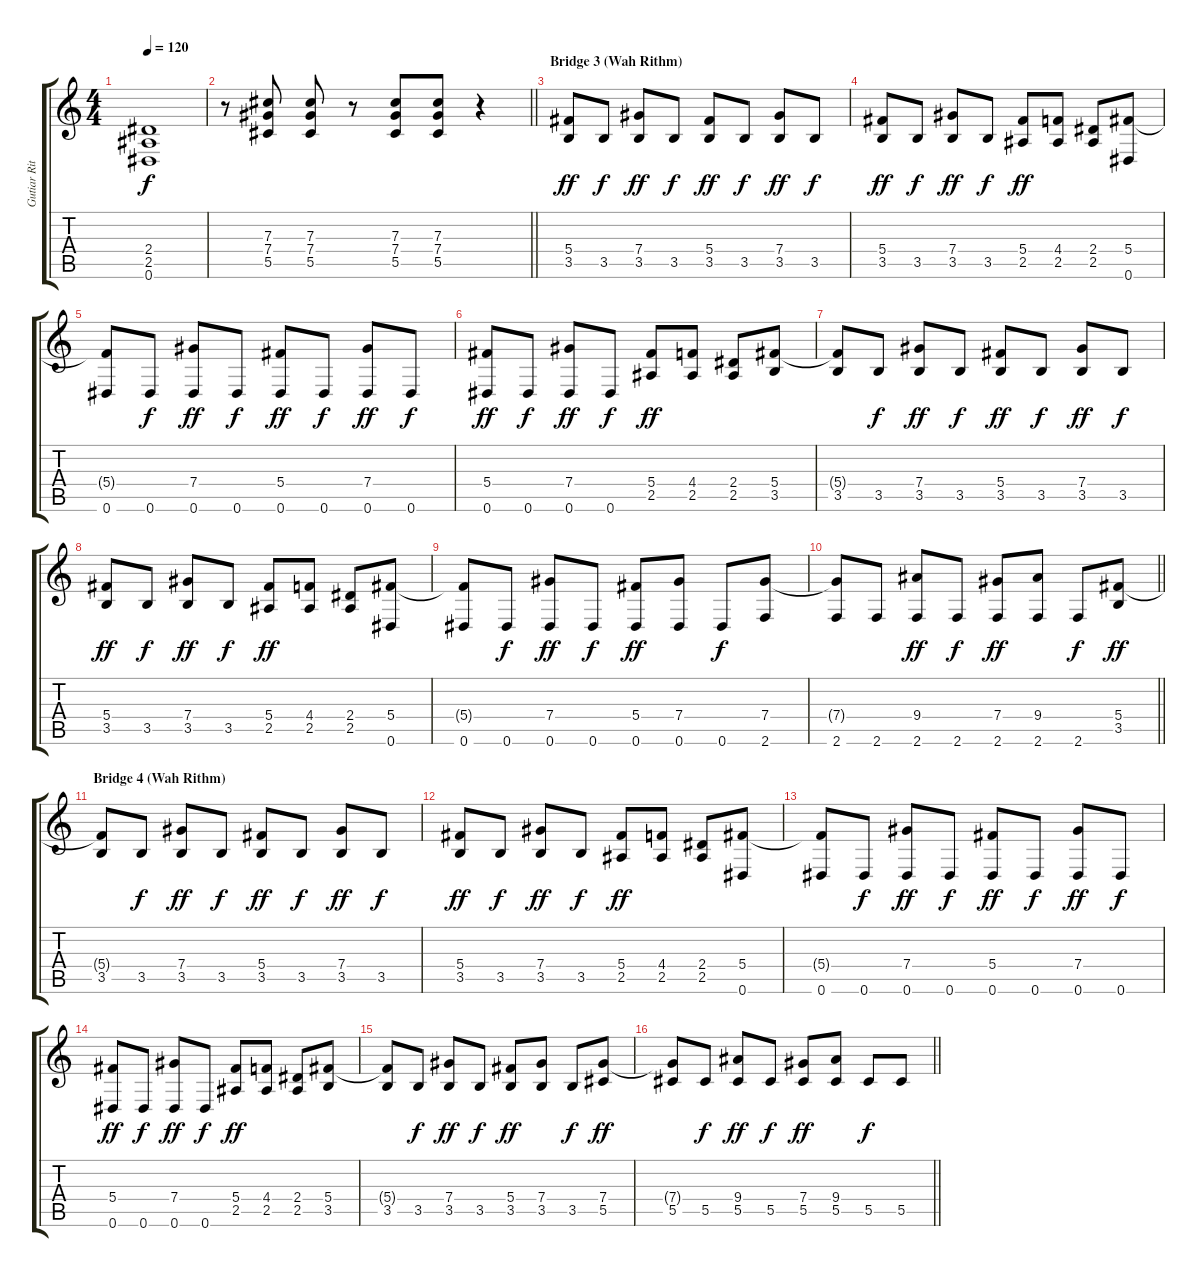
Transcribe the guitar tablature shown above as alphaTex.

\track ("Gutiar Rithm 1" "Gutiar Rit") {instrument distortionguitar}
\staff {score tabs}
\tuning (Eb4 Bb3 Gb3 Db3 Ab2 Eb2) {hide}
\ts (4 4)
\tempo 120
\clef g2
\ks c
(2.4 2.5 0.6).1{dy f} |
\barLineRight lightlight
r.8 (7.3 7.4 5.5).8 (7.3 7.4 5.5).8 r.8 (7.3 7.4 5.5).8 (7.3 7.4 5.5).8 r.4 |
\section ("" "Bridge 3 (Wah Rithm)")
(5.4 3.5).8{dy ff} 3.5.8{dy f} (7.4 3.5).8{dy ff} 3.5.8{dy f} (5.4 3.5).8{dy ff} 3.5.8{dy f} (7.4 3.5).8{dy ff} 3.5.8{dy f} |
(5.4 3.5).8{dy ff} 3.5.8{dy f} (7.4 3.5).8{dy ff} 3.5.8{dy f} (5.4 2.5).8{dy ff} (4.4 2.5).8 (2.4 2.5).8 (5.4 0.6).8 |
(5.4{t} 0.6).8 0.6.8{dy f} (7.4 0.6).8{dy ff} 0.6.8{dy f} (5.4 0.6).8{dy ff} 0.6.8{dy f} (7.4 0.6).8{dy ff} 0.6.8{dy f} |
(5.4 0.6).8{dy ff} 0.6.8{dy f} (7.4 0.6).8{dy ff} 0.6.8{dy f} (5.4 2.5).8{dy ff} (4.4 2.5).8 (2.4 2.5).8 (5.4 3.5).8 |
(5.4{t} 3.5).8 3.5.8{dy f} (7.4 3.5).8{dy ff} 3.5.8{dy f} (5.4 3.5).8{dy ff} 3.5.8{dy f} (7.4 3.5).8{dy ff} 3.5.8{dy f} |
(5.4 3.5).8{dy ff} 3.5.8{dy f} (7.4 3.5).8{dy ff} 3.5.8{dy f} (5.4 2.5).8{dy ff} (4.4 2.5).8 (2.4 2.5).8 (5.4 0.6).8 |
(5.4{t} 0.6).8 0.6.8{dy f} (7.4 0.6).8{dy ff} 0.6.8{dy f} (5.4 0.6).8{dy ff} (7.4 0.6).8 0.6.8{dy f} (7.4 2.6).8 |
\barLineRight lightlight
(7.4{t} 2.6).8 2.6.8 (9.4 2.6).8{dy ff} 2.6.8{dy f} (7.4 2.6).8{dy ff} (9.4 2.6).8 2.6.8{dy f} (5.4 3.5).8{dy ff} |
\section ("" "Bridge 4 (Wah Rithm)")
(5.4{t} 3.5).8 3.5.8{dy f} (7.4 3.5).8{dy ff} 3.5.8{dy f} (5.4 3.5).8{dy ff} 3.5.8{dy f} (7.4 3.5).8{dy ff} 3.5.8{dy f} |
(5.4 3.5).8{dy ff} 3.5.8{dy f} (7.4 3.5).8{dy ff} 3.5.8{dy f} (5.4 2.5).8{dy ff} (4.4 2.5).8 (2.4 2.5).8 (5.4 0.6).8 |
(5.4{t} 0.6).8 0.6.8{dy f} (7.4 0.6).8{dy ff} 0.6.8{dy f} (5.4 0.6).8{dy ff} 0.6.8{dy f} (7.4 0.6).8{dy ff} 0.6.8{dy f} |
(5.4 0.6).8{dy ff} 0.6.8{dy f} (7.4 0.6).8{dy ff} 0.6.8{dy f} (5.4 2.5).8{dy ff} (4.4 2.5).8 (2.4 2.5).8 (5.4 3.5).8 |
(5.4{t} 3.5).8 3.5.8{dy f} (7.4 3.5).8{dy ff} 3.5.8{dy f} (5.4 3.5).8{dy ff} (7.4 3.5).8 3.5.8{dy f} (7.4 5.5).8{dy ff} |
\barLineRight lightlight
(7.4{t} 5.5).8 5.5.8{dy f} (9.4 5.5).8{dy ff} 5.5.8{dy f} (7.4 5.5).8{dy ff} (9.4 5.5).8 5.5.8{dy f} 5.5.8
